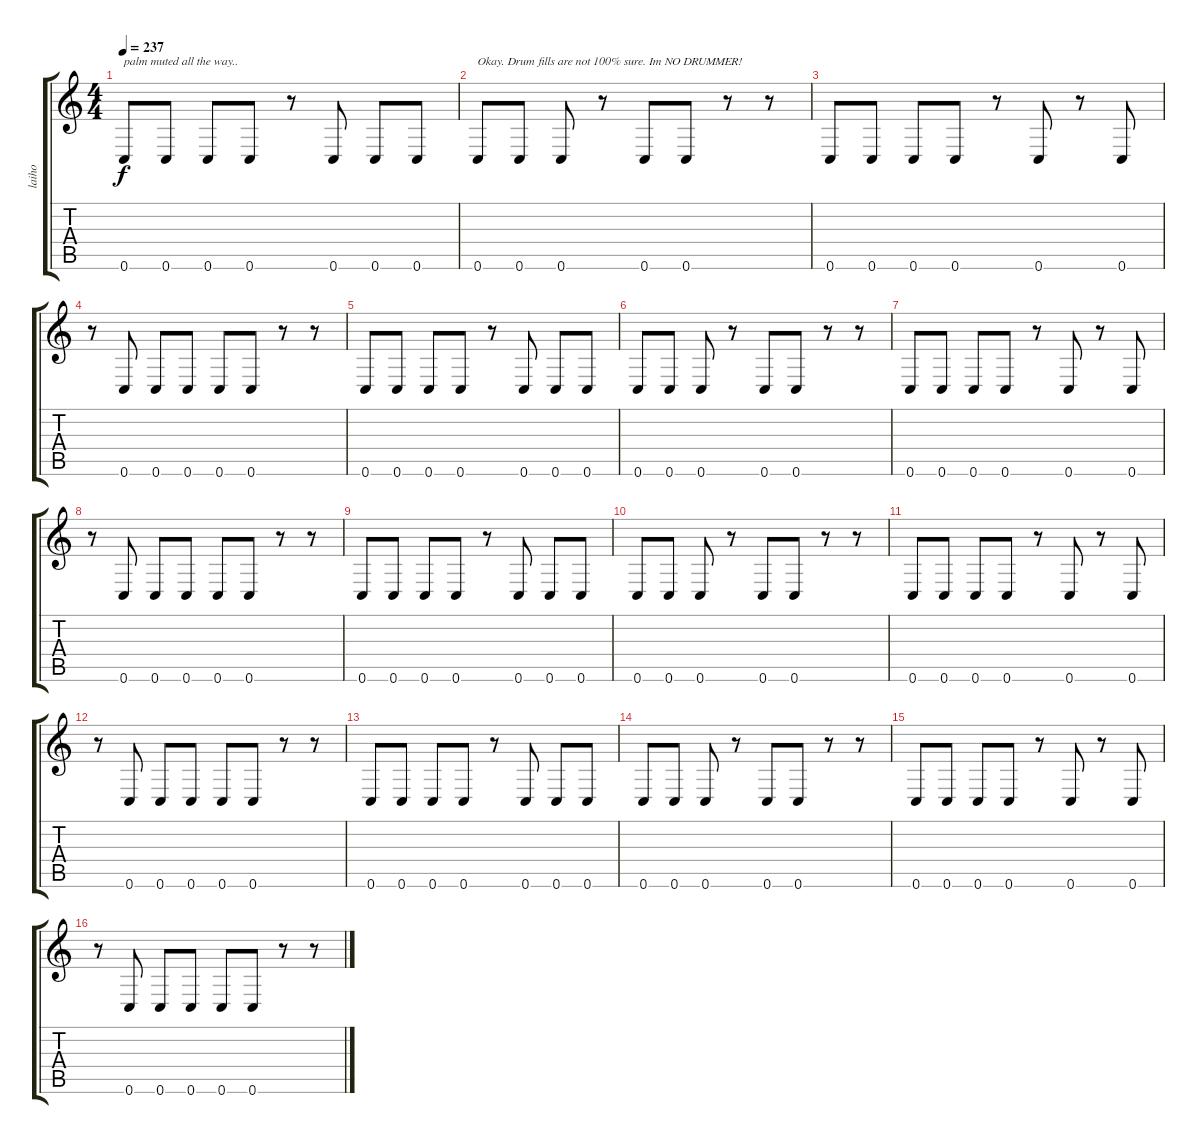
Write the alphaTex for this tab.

\track ("laiho" "laiho") {instrument distortionguitar}
\staff {score tabs}
\tuning (D4 A3 F3 C3 G2 C2) {hide}
\ts (4 4)
\tempo 237
\clef g2
\ks c
0.6.8{txt "palm muted all the way.. " dy f volume 8 instrument distortionguitar} 0.6.8 0.6.8 0.6.8 r.8 0.6.8 0.6.8 0.6.8 |
0.6.8{txt "Okay. Drum fills are not 100% sure. Im NO DRUMMER!"} 0.6.8 0.6.8 r.8 0.6.8 0.6.8 r.8 r.8 |
0.6.8{volume 10} 0.6.8 0.6.8 0.6.8 r.8 0.6.8 r.8{txt ""} 0.6.8 |
r.8 0.6.8 0.6.8 0.6.8 0.6.8 0.6.8 r.8 r.8 |
0.6.8{volume 12} 0.6.8 0.6.8 0.6.8 r.8 0.6.8 0.6.8 0.6.8 |
0.6.8 0.6.8 0.6.8 r.8 0.6.8 0.6.8 r.8 r.8 |
0.6.8{volume 14} 0.6.8 0.6.8 0.6.8 r.8 0.6.8 r.8 0.6.8 |
r.8 0.6.8 0.6.8 0.6.8 0.6.8 0.6.8 r.8 r.8 |
0.6.8 0.6.8 0.6.8 0.6.8 r.8 0.6.8 0.6.8 0.6.8 |
0.6.8 0.6.8 0.6.8 r.8 0.6.8 0.6.8 r.8 r.8 |
0.6.8 0.6.8 0.6.8 0.6.8 r.8 0.6.8 r.8 0.6.8 |
r.8 0.6.8 0.6.8 0.6.8 0.6.8 0.6.8 r.8 r.8 |
0.6.8 0.6.8 0.6.8 0.6.8 r.8 0.6.8 0.6.8 0.6.8 |
0.6.8 0.6.8 0.6.8 r.8 0.6.8 0.6.8 r.8 r.8 |
0.6.8 0.6.8 0.6.8 0.6.8 r.8 0.6.8 r.8 0.6.8 |
r.8 0.6.8 0.6.8 0.6.8 0.6.8 0.6.8 r.8 r.8
